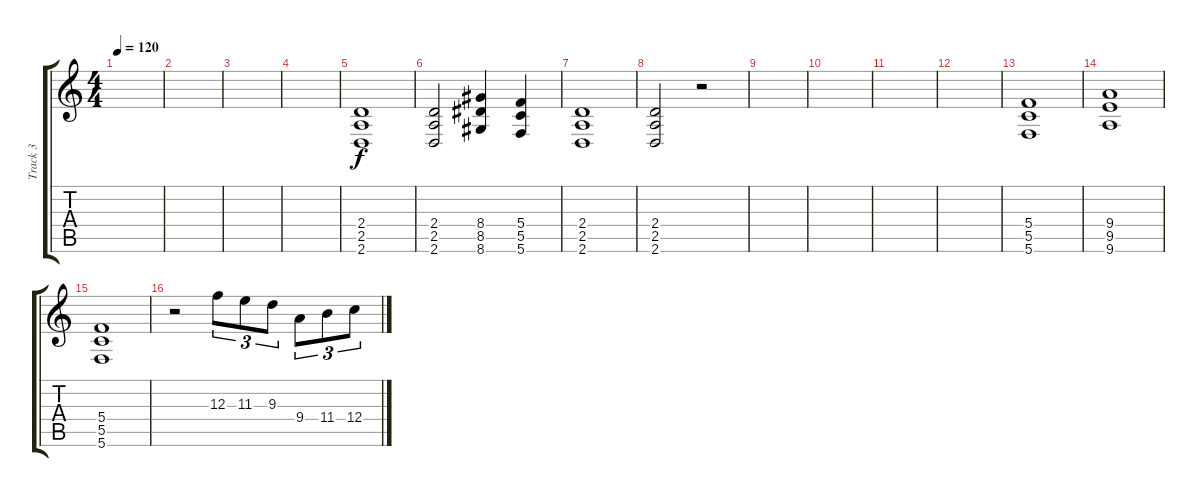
\track ("Track 3" "Track 3") {instrument distortionguitar}
\staff {score tabs}
\tuning (D4 A3 F3 C3 G2 C2) {hide}
\ts (4 4)
\tempo 120
\clef g2
\ks c
|
|
|
|
(2.4 2.5 2.6).1 |
(2.4 2.5 2.6).2 (8.4 8.5 8.6).4 (5.4 5.5 5.6).4 |
(2.4 2.5 2.6).1 |
(2.4 2.5 2.6).2 r.2 |
|
|
|
|
(5.4 5.5 5.6).1 |
(9.4 9.5 9.6).1 |
(5.4 5.5 5.6).1 |
r.2 12.3.8{tu (3 2)} 11.3.8{tu (3 2)} 9.3.8{tu (3 2)} 9.4.8{tu (3 2)} 11.4.8{tu (3 2)} 12.4.8{tu (3 2)}
